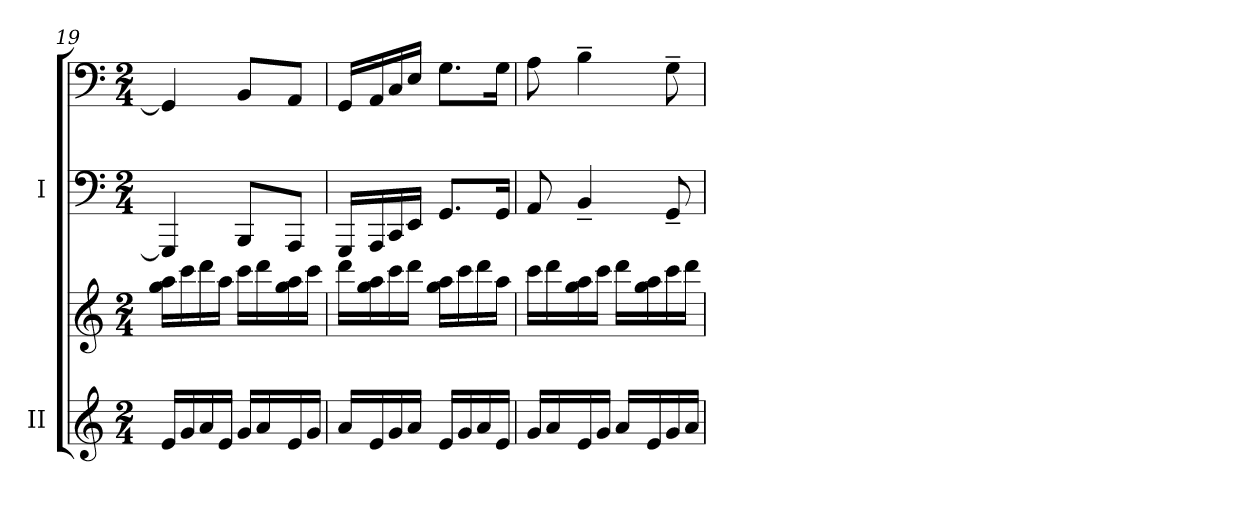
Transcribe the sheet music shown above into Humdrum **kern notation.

**kern	**kern	**kern	**kern
*part2	*part2	*part1	*part1
*staff4	*staff3	*staff2	*staff1
*I"II	*	*I"I	*
*I'II	*	*I'I	*
*clefG2	*clefG2	*clefF4	*clefF4
*k[]	*k[]	*k[]	*k[]
*M2/4	*M2/4	*M2/4	*M2/4
=19	=19	=19	=19
16e/LL	16gg\ 16aa\LL	4GGG/]	4GG/]
16g/	16ccc\	.	.
16a/	16ddd\	.	.
16e/JJ	16aa\JJ	.	.
16g/LL	16ccc\LL	8BBB/L	8BB/L
16a/	16ddd\	.	.
16e/	16gg\ 16aa\	8AAA/J	8AA/J
16g/JJ	16ccc\JJ	.	.
!!LO:LB:g=z
=20	=20	=20	=20
16a/LL	16ddd\LL	16GGG/LL	16GG/LL
16e/	16gg\ 16aa\	16AAA/	16AA/
16g/	16ccc\	16CC/	16C/
16a/JJ	16ddd\JJ	16EE/JJ	16E/JJ
16e/LL	16gg\ 16aa\LL	8.GG/L	8.G\L
16g/	16ccc\	.	.
16a/	16ddd\	.	.
16e/JJ	16aa\JJ	16GG/Jk	16G\Jk
=21	=21	=21	=21
16g/LL	16ccc\LL	8AA/	8A\
16a/	16ddd\	.	.
16e/	16gg\ 16aa\	4BB~/	4B~\
16g/JJ	16ccc\JJ	.	.
16a/LL	16ddd\LL	.	.
16e/	16gg\ 16aa\	.	.
16g/	16ccc\	8GG~/	8G~\
16a/JJ	16ddd\JJ	.	.
=	=	=	=
*-	*-	*-	*-
